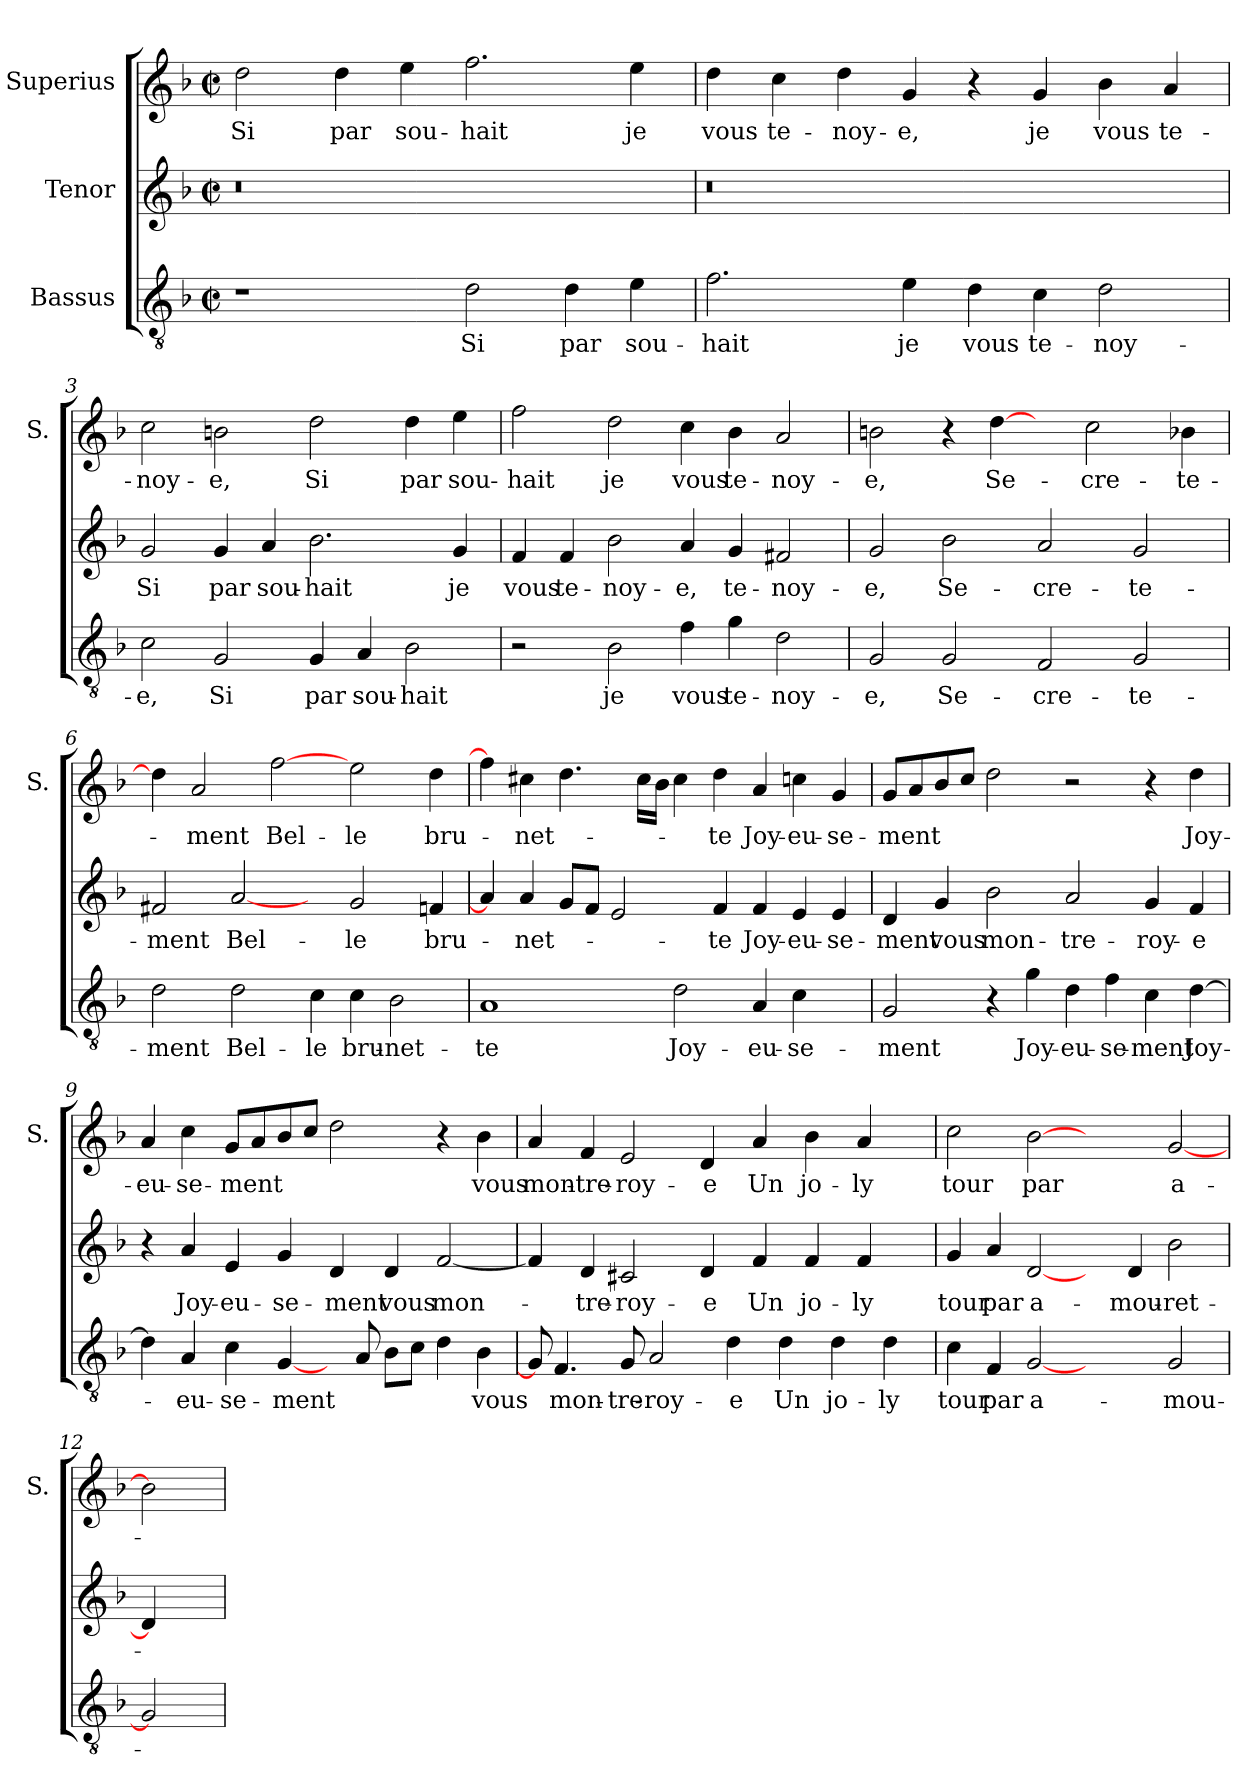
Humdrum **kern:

**kern	**text	**kern	**text	**kern	**text
*part3	*part3	*part2	*part2	*part1	*part1
*staff3	*staff3	*staff2	*staff2	*staff1	*staff1
*I"Bassus	*	*I"Tenor	*	*I"Superius	*
*	*	*	*	*I'S.	*
*clefGv2	*	*clefG2	*	*clefG2	*
*k[b-]	*	*k[b-]	*	*k[b-]	*
*F:	*	*F:	*	*F:	*
*M2/2	*	*M2/2	*	*M2/2	*
*met(c|)	*	*met(c|)	*	*met(c|)	*
=1	=1	=1	=1	=1	=1
!	!	!LO:N:vis=0	!	!	!
1r	.	1r	.	2dd\	Si
.	.	.	.	4dd\	par
.	.	.	.	4ee\	sou-
2d\	Si	1ryy	.	2.ff\	-hait
4d\	par	.	.	.	.
4e\	sou-	.	.	4ee\	je
=2	=2	=2	=2	=2	=2
!	!	!LO:N:vis=0	!	!	!
2.f\	-hait	1r	.	4dd\	vous
.	.	.	.	4cc\	te-
.	.	.	.	4dd\	-noy-
4e\	je	.	.	4g/	-e,
4d\	vous	1ryy	.	4r	.
4c\	te-	.	.	4g/	je
2d\	-noy-	.	.	4b-\	vous
.	.	.	.	4a/	te-
=3	=3	=3	=3	=3	=3
2c\	-e,	2g/	Si	2cc\	-noy-
2G/	Si	4g/	par	2bn\	-e,
.	.	4a/	sou-	.	.
4G/	par	2.b-\	-hait	2dd\	Si
4A/	sou-	.	.	.	.
2B-\	-hait	.	.	4dd\	par
.	.	4g/	je	4ee\	sou-
=4	=4	=4	=4	=4	=4
2r	.	4f/	vous	2ff\	-hait
.	.	4f/	te-	.	.
2B-\	je	2b-\	-noy-	2dd\	je
4f\	vous	4a/	-e,	4cc\	vous
4g\	te-	4g/	te-	4b-\	te-
2d\	-noy-	2f#X/	-noy-	2a/	-noy-
!!LO:LB:g=z
=5	=5	=5	=5	=5	=5
2G/	-e,	2g/	-e,	2bn\	-e,
2G/	Se-	2b-\	Se-	4r	.
.	.	.	.	[4dd\	Se-
2F/	-cre-	2a/	-cre-	4ryy	.
.	.	.	.	2cc\	-cre-
2G/	-te-	2g/	-te-	.	.
.	.	.	.	4b-X\	-te-
=6	=6	=6	=6	=6	=6
2d\	-ment	2f#X/	-ment	4dd\]	.
.	.	.	.	2a/	-ment
2d\	Bel-	[2a/	Bel-	.	.
.	.	.	.	[2ff\	Bel-
4c\	-le	4ryy	.	.	.
4c\	bru-	2g/	-le	2ee\	-le
2B-\	-net-	.	.	.	.
.	.	4fn/	bru-	4dd\	bru-
=7	=7	=7	=7	=7	=7
1A/	-te	4a/]	.	4ff\]	.
.	.	4a/	-net-	4cc#X\	-net-
.	.	8g/L	.	4.dd\	.
.	.	8f/J	.	.	.
.	.	2e/	.	.	.
.	.	.	.	16cc#\LL	.
.	.	.	.	16b-\JJ	.
2d\	Joy-	.	.	4cc#\	.
.	.	4f/	-te	4dd\	-te
4A/	-eu-	4f/	Joy-	4a/	Joy-
4c\	-se-	4e/	-eu-	4cc\	-eu-
4ryy	.	4e/	-se-	4g/	-se-
=8	=8	=8	=8	=8	=8
2G/	-ment	4d/	-ment	8g/L	-ment
.	.	.	.	8a/	.
.	.	4g/	vous	8b-/	.
.	.	.	.	8cc/J	.
4r	.	2b-\	mon-	2dd\	.
4g\	Joy-	.	.	.	.
4d\	-eu-	2a/	-tre-	2r	.
4f\	-se-	.	.	.	.
4c\	-ment	4g/	-roy-	4r	.
[4d\	Joy-	4f/	-e	4dd\	Joy-
!!LO:LB:g=z
=9	=9	=9	=9	=9	=9
4d\]	.	4r	.	4a/	-eu-
4A/	-eu-	4a/	Joy-	4cc\	-se-
4c\	-se-	4e/	-eu-	8g/L	-ment
.	.	.	.	8a/	.
[4G/	-ment	4g/	-se-	8b-/	.
.	.	.	.	8cc/J	.
8ryy	.	4d/	-ment	2dd\	.
8A/	.	.	.	.	.
8B-\L	.	4d/	vous	.	.
8c\J	.	.	.	.	.
4d\	.	[2f/	mon-	4r	.
4B-\	vous	.	.	4b-\	vous
=10	=10	=10	=10	=10	=10
8G/]	.	4f/]	.	4a/	mon-
4.F/	mon-	.	.	.	.
.	.	4d/	-tre-	4f/	-tre-
8G/	-tre-	2c#X/	-roy-	2e/	-roy-
2A/	-roy-	.	.	.	.
.	.	4d/	-e	4d/	-e
4d\	-e	.	.	.	.
.	.	4f/	Un	4a/	Un
4d\	Un	.	.	.	.
.	.	4f/	jo-	4b-\	jo-
4d\	jo-	.	.	.	.
.	.	4f/	-ly	4a/	-ly
4d\	-ly	.	.	.	.
.	.	8ryy	.	8ryy	.
=11	=11	=11	=11	=11	=11
4c\	tour	4g/	tour	2cc\	tour
4F/	par	4a/	par	.	.
[2G/	a-	[2d/	a-	[2b-\	par
2ryy	.	4ryy	.	2ryy	.
.	.	4d/	-mou-	.	.
2G/	-mou-	2b-\	-ret-	[2g/	a-
=12	=12	=12	=12	=12	=12
2G/]	.	4d/]	.	2b-\]	.
.	.	4ryy	.	.	.
=	=	=	=	=	=
*-	*-	*-	*-	*-	*-
